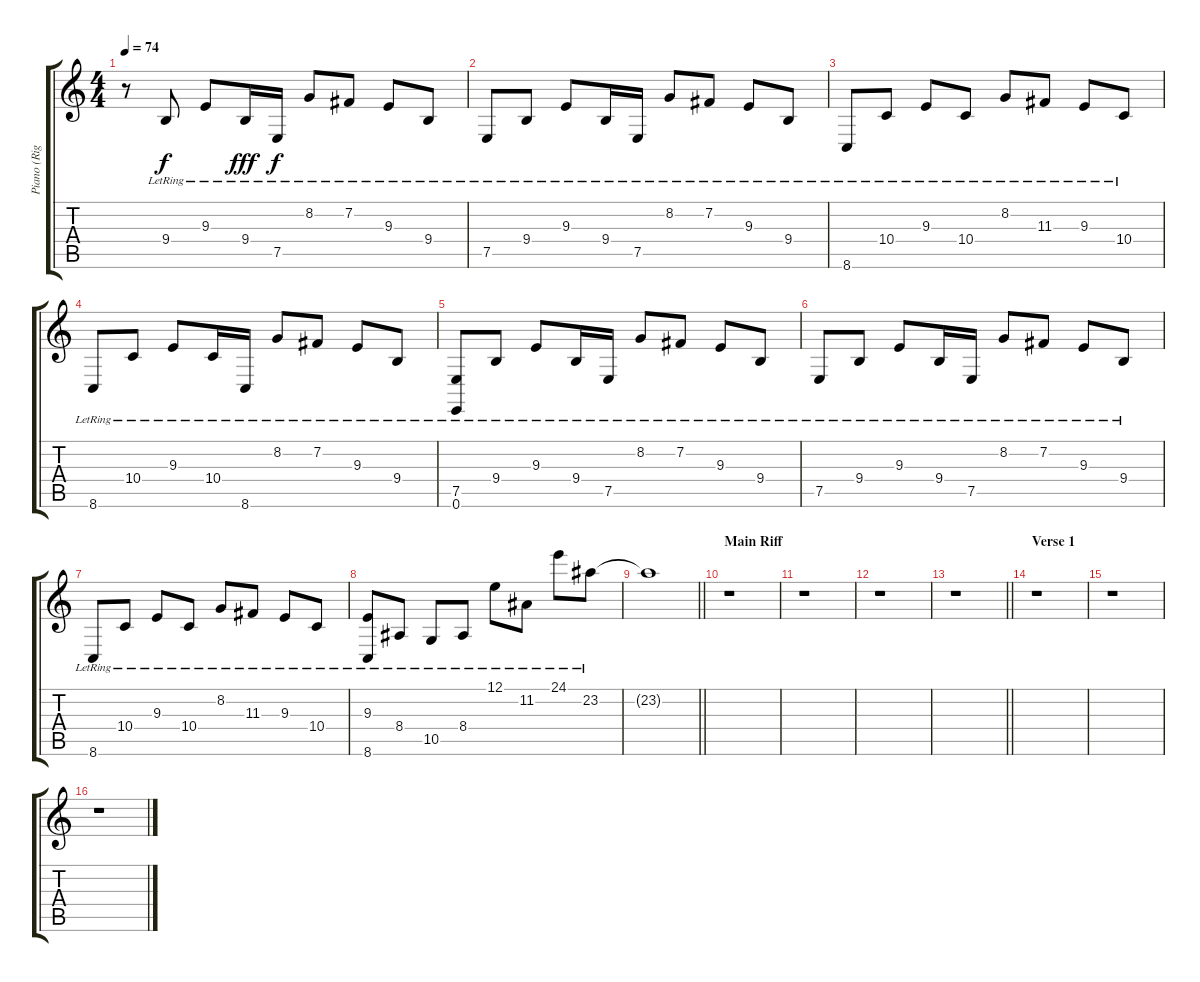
\track ("Piano (Right)" "Piano (Rig") {instrument acousticgrandpiano}
\staff {score tabs}
\tuning (E4 B3 G3 D3 A2 E2) {hide}
\ts (4 4)
\tempo 74
\clef g2
\ks c
r.8{dy f instrument acousticgrandpiano} 9.4{lr}.8 9.3{lr}.8 9.4{lr}.16{dy fff} 7.5{lr}.16{dy f} 8.2{lr}.8 7.2{lr}.8 9.3{lr}.8 9.4{lr}.8 |
7.5{lr}.8 9.4{lr}.8 9.3{lr}.8 9.4{lr}.16 7.5{lr}.16 8.2{lr}.8 7.2{lr}.8 9.3{lr}.8 9.4{lr}.8 |
8.6{lr}.8 10.4{lr}.8 9.3{lr}.8 10.4{lr}.8 8.2{lr}.8 11.3{lr}.8 9.3{lr}.8 10.4{lr}.8 |
8.6{lr}.8 10.4{lr}.8 9.3{lr}.8 10.4{lr}.16 8.6{lr}.16 8.2{lr}.8 7.2{lr}.8 9.3{lr}.8 9.4{lr}.8 |
(7.5{lr} 0.6{lr}).8 9.4{lr}.8 9.3{lr}.8 9.4{lr}.16 7.5{lr}.16 8.2{lr}.8 7.2{lr}.8 9.3{lr}.8 9.4{lr}.8 |
7.5{lr}.8 9.4{lr}.8 9.3{lr}.8 9.4{lr}.16 7.5{lr}.16 8.2{lr}.8 7.2{lr}.8 9.3{lr}.8 9.4{lr}.8 |
8.6{lr}.8 10.4{lr}.8 9.3{lr}.8 10.4{lr}.8 8.2{lr}.8 11.3{lr}.8 9.3{lr}.8 10.4{lr}.8 |
(9.3{lr} 8.6{lr}).8 8.4{lr}.8 10.5{lr}.8 8.4{lr}.8 12.1{lr}.8 11.2{lr}.8 24.1{lr}.8 23.2{lr}.8 |
\barLineRight lightlight
23.2{t}.1 |
\section ("" "Main Riff")
r.1 |
r.1 |
r.1 |
\barLineRight lightlight
r.1 |
\section ("" "Verse 1")
r.1 |
r.1 |
r.1
